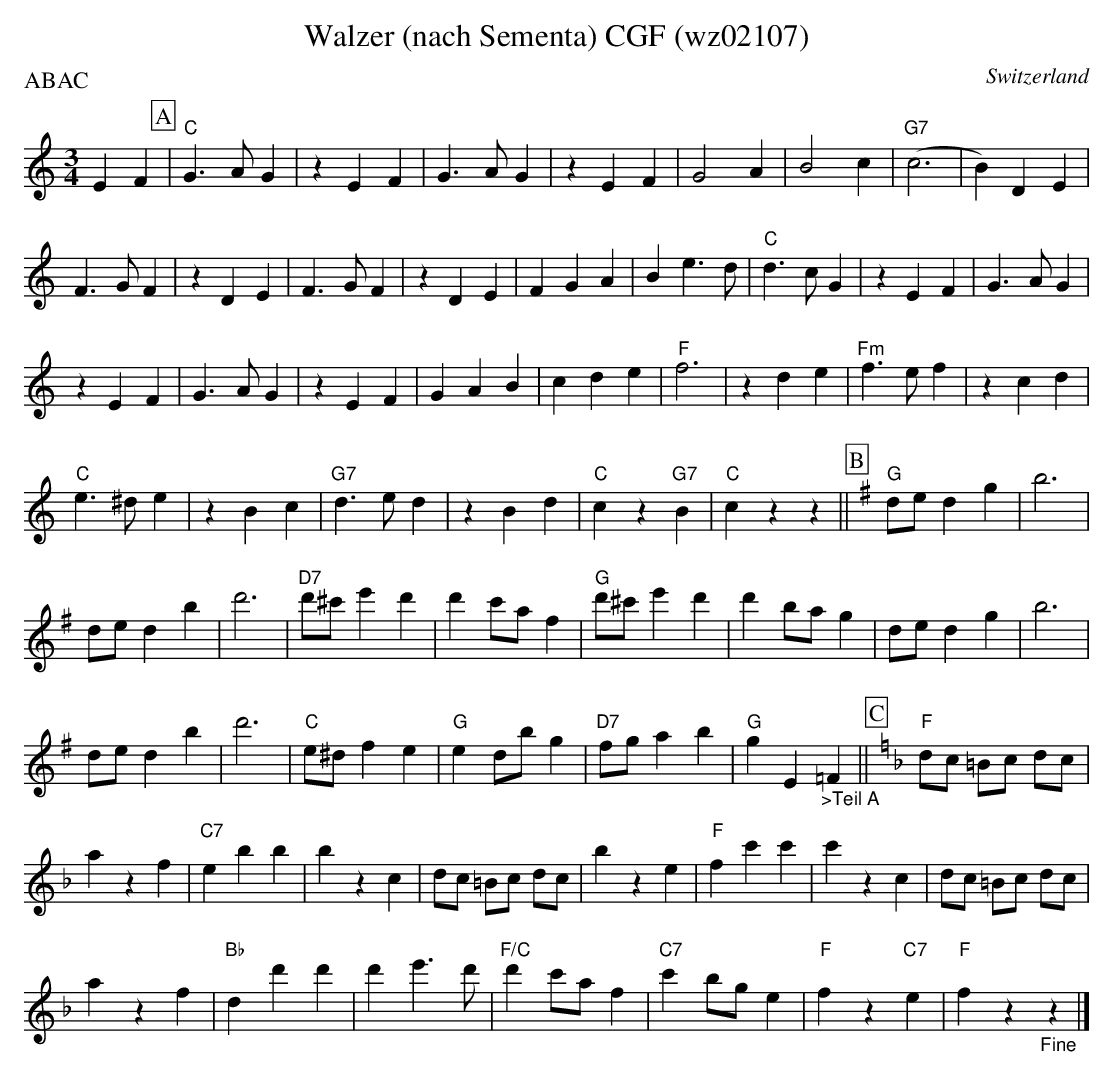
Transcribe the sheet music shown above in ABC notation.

X:1
T: Walzer (nach Sementa) CGF (wz02107)
O:Switzerland
P:ABAC
M:3/4
L:1/4
K:C major
EF [P:A] | "C"G>AG | zEF | G>AG | zEF | G2A | B2c | ("G7"c3 | B)DE |
F>GF | zDE | F>GF | zDE | FGA | Be>d | "C"d>cG | zEF | G>AG |
zEF | G>AG | zEF | GAB | cde | "F"f3 | zde | "Fm"f>ef | zcd |
"C"e>^de | zBc | "G7"d>ed | zBd | "C"cz"G7"B | "C"czz || [P:B] [K:G] "G"d/e/dg | b3 |
d/e/d b | d'3 | "D7"d'/^c'/ e'd' | d'c'/a/f |  "G"d'/^c'/ e'd' | d'b/a/g | d/e/dg | b3 |
d/e/d b | d'3 | "C"e/^d/ fe | "G"ed/b/g | "D7"f/g/ab | "G"gE"_>Teil A"=F || [P:C] [K:F] "F"d/c/ =B/c/ d/c/ |
azf | "C7"ebb | bzc | d/c/ =B/c/ d/c/ | bze | "F"fc'c' | c'zc | d/c/ =B/c/ d/c/ |
azf | "Bb"dd'd' | d'e'>d' | "F/C"d'c'/a/f | "C7"c'b/g/e | "F"fz"C7"e | "F"fz"_Fine"z |]
